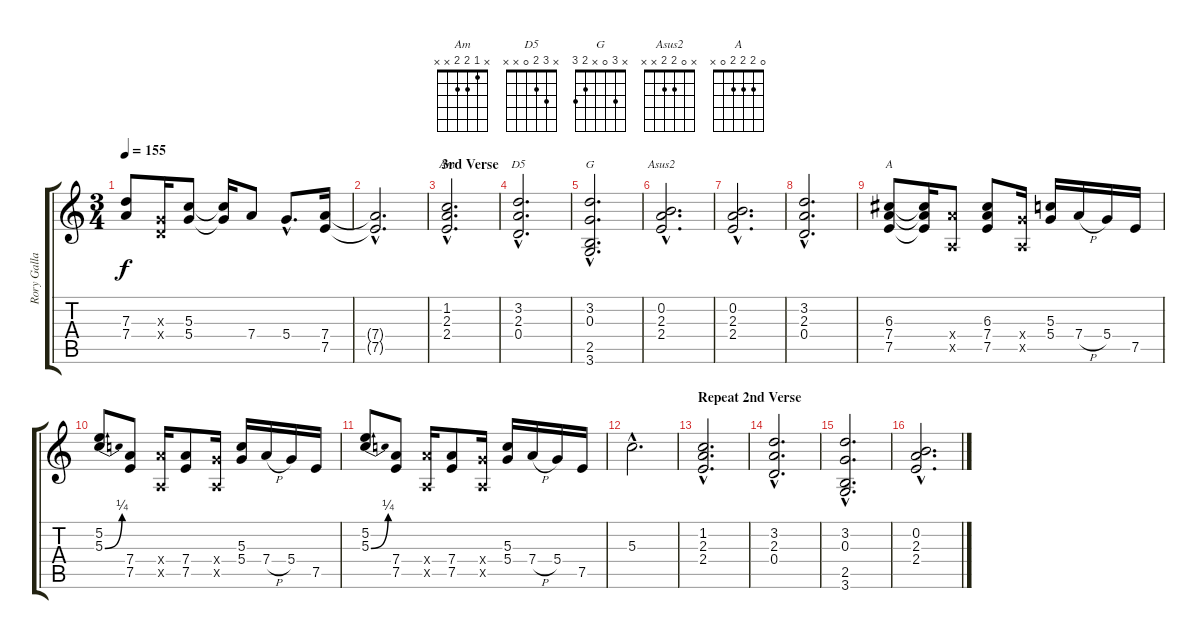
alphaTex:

\track ("Rory Gallagher" "Rory Galla") {instrument overdrivenguitar}
\staff {score tabs}
\tuning (E4 B3 G3 D3 A2 E2) {hide}
\chord ("Am" x 1 2 2 x x)
\chord ("D5" x 3 2 0 x x)
\chord ("G" x 3 0 x 2 3)
\chord ("Asus2" x 0 2 2 x x)
\chord ("A" 0 2 2 2 0 x)
\ts (3 4)
\tempo 155
\clef g2
\ks c
(7.3 7.4).8{dy f} (0.3{x} 0.4{x}).16 (5.3 5.4).8 (5.3{t} 5.4{t}).16 7.4.8 5.4{hac}.8{d} (7.4 7.5).16 |
(7.4{hac t} 7.5{hac t}).2{d} |
\section ("" "3rd Verse")
(1.2{hac} 2.3{hac} 2.4{hac}).2{d ch "Am"} |
(3.2{hac} 2.3{hac} 0.4{hac}).2{d ch "D5"} |
(3.2{hac} 0.3{hac} 2.5{hac} 3.6{hac}).2{d ch "G"} |
(0.2{hac} 2.3{hac} 2.4{hac}).2{d ch "Asus2"} |
(0.2{hac} 2.3{hac} 2.4{hac}).2{d} |
(3.2{hac} 2.3{hac} 0.4{hac}).2{d} |
(6.3 7.4 7.5).8{ch "A"} (6.3{t} 7.4{t} 7.5{t}).16 (7.4{x} 0.5{x}).8 (6.3 7.4 7.5).8 (5.4{x} 0.5{x}).16 (5.3 5.4).16 7.4{h}.16 5.4.16 7.5.16 |
(5.2 5.3{be (bend 0 0 60 1)}).8 (7.4 7.5).8 (7.4{x} 0.5{x}).16 (7.4 7.5).8 (5.4{x} 0.5{x}).16 (5.3 5.4).16 7.4{h}.16 5.4.16 7.5.16 |
(5.2 5.3{be (bend 0 0 60 1)}).8 (7.4 7.5).8 (7.4{x} 0.5{x}).16 (7.4 7.5).8 (5.4{x} 0.5{x}).16 (5.3 5.4).16 7.4{h}.16 5.4.16 7.5.16 |
5.3{hac}.2{d} |
\section ("" "Repeat 2nd Verse")
(1.2{hac} 2.3{hac} 2.4{hac}).2{d} |
(3.2{hac} 2.3{hac} 0.4{hac}).2{d} |
(3.2{hac} 0.3{hac} 2.5{hac} 3.6{hac}).2{d} |
(0.2{hac} 2.3{hac} 2.4{hac}).2{d}
